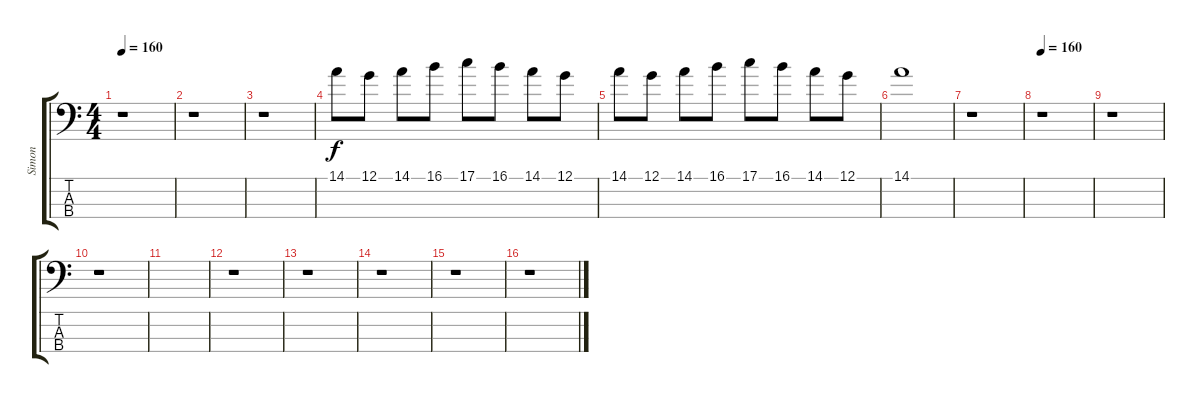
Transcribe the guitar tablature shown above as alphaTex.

\track ("Simon" "Simon") {instrument electricbasspick}
\staff {score tabs}
\tuning (G2 D2 A1 E1) {hide}
\ts (4 4)
\tempo 160
\clef f4
\ks c
r.1{dy f} |
r.1 |
r.1 |
14.1.8 12.1.8 14.1.8 16.1.8 17.1.8 16.1.8 14.1.8 12.1.8 |
14.1.8 12.1.8 14.1.8 16.1.8 17.1.8 16.1.8 14.1.8 12.1.8 |
14.1.1 |
r.1 |
\tempo 160
r.1 |
r.1 |
r.1 |
|
r.1 |
r.1 |
r.1 |
r.1 |
r.1
